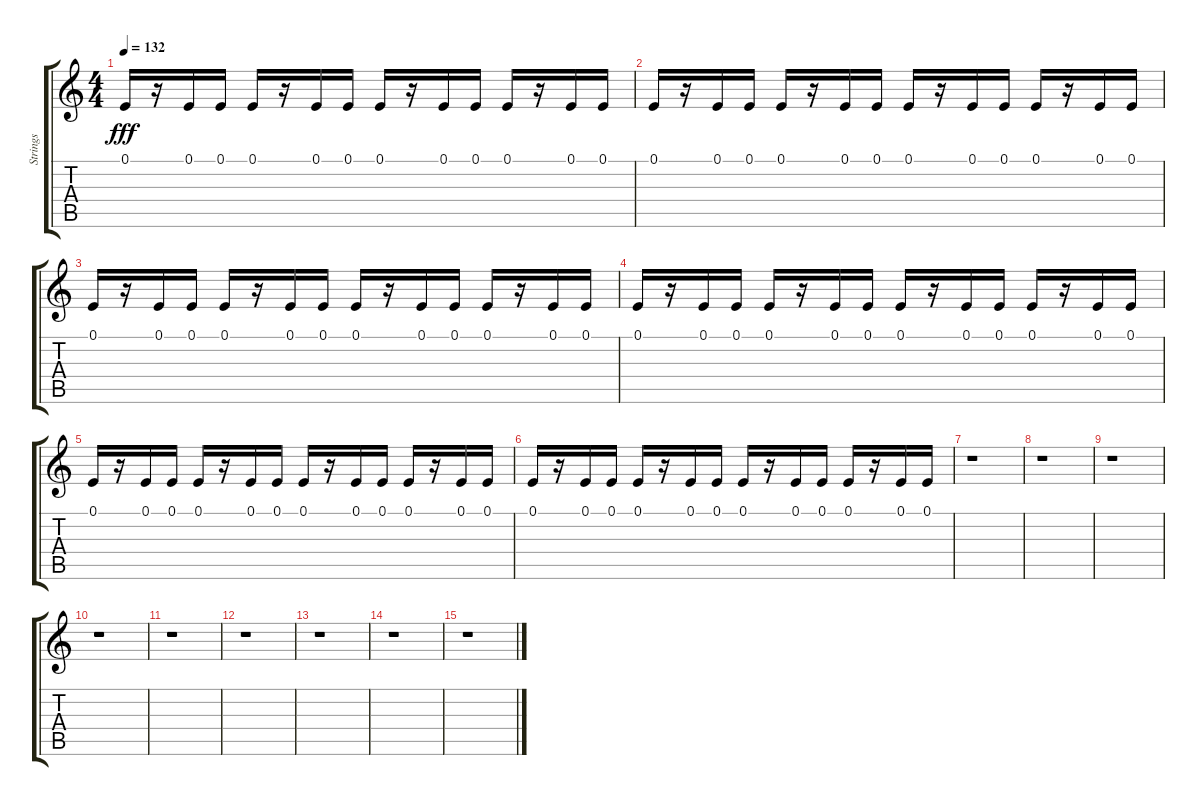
\track ("Strings" "Strings") {instrument stringensemble1}
\staff {score tabs}
\tuning (E4 B3 G3 D3 A2 E2) {hide}
\ts (4 4)
\tempo 132
\clef g2
\ks c
0.1.16{dy fff volume 10} r.16 0.1.16 0.1.16 0.1.16 r.16 0.1.16 0.1.16 0.1.16 r.16 0.1.16 0.1.16 0.1.16 r.16 0.1.16 0.1.16 |
0.1.16 r.16 0.1.16 0.1.16 0.1.16 r.16 0.1.16 0.1.16 0.1.16 r.16 0.1.16 0.1.16 0.1.16 r.16 0.1.16 0.1.16 |
0.1.16 r.16 0.1.16 0.1.16 0.1.16 r.16 0.1.16 0.1.16 0.1.16 r.16 0.1.16 0.1.16 0.1.16 r.16 0.1.16 0.1.16 |
0.1.16 r.16 0.1.16 0.1.16 0.1.16 r.16 0.1.16 0.1.16 0.1.16 r.16 0.1.16 0.1.16 0.1.16 r.16 0.1.16 0.1.16 |
0.1.16 r.16 0.1.16 0.1.16 0.1.16 r.16 0.1.16 0.1.16 0.1.16 r.16 0.1.16 0.1.16 0.1.16 r.16 0.1.16 0.1.16 |
0.1.16 r.16 0.1.16 0.1.16 0.1.16 r.16 0.1.16 0.1.16 0.1.16 r.16 0.1.16 0.1.16 0.1.16 r.16 0.1.16 0.1.16 |
r.1 |
r.1 |
r.1 |
r.1 |
r.1 |
r.1 |
r.1 |
r.1 |
r.1
